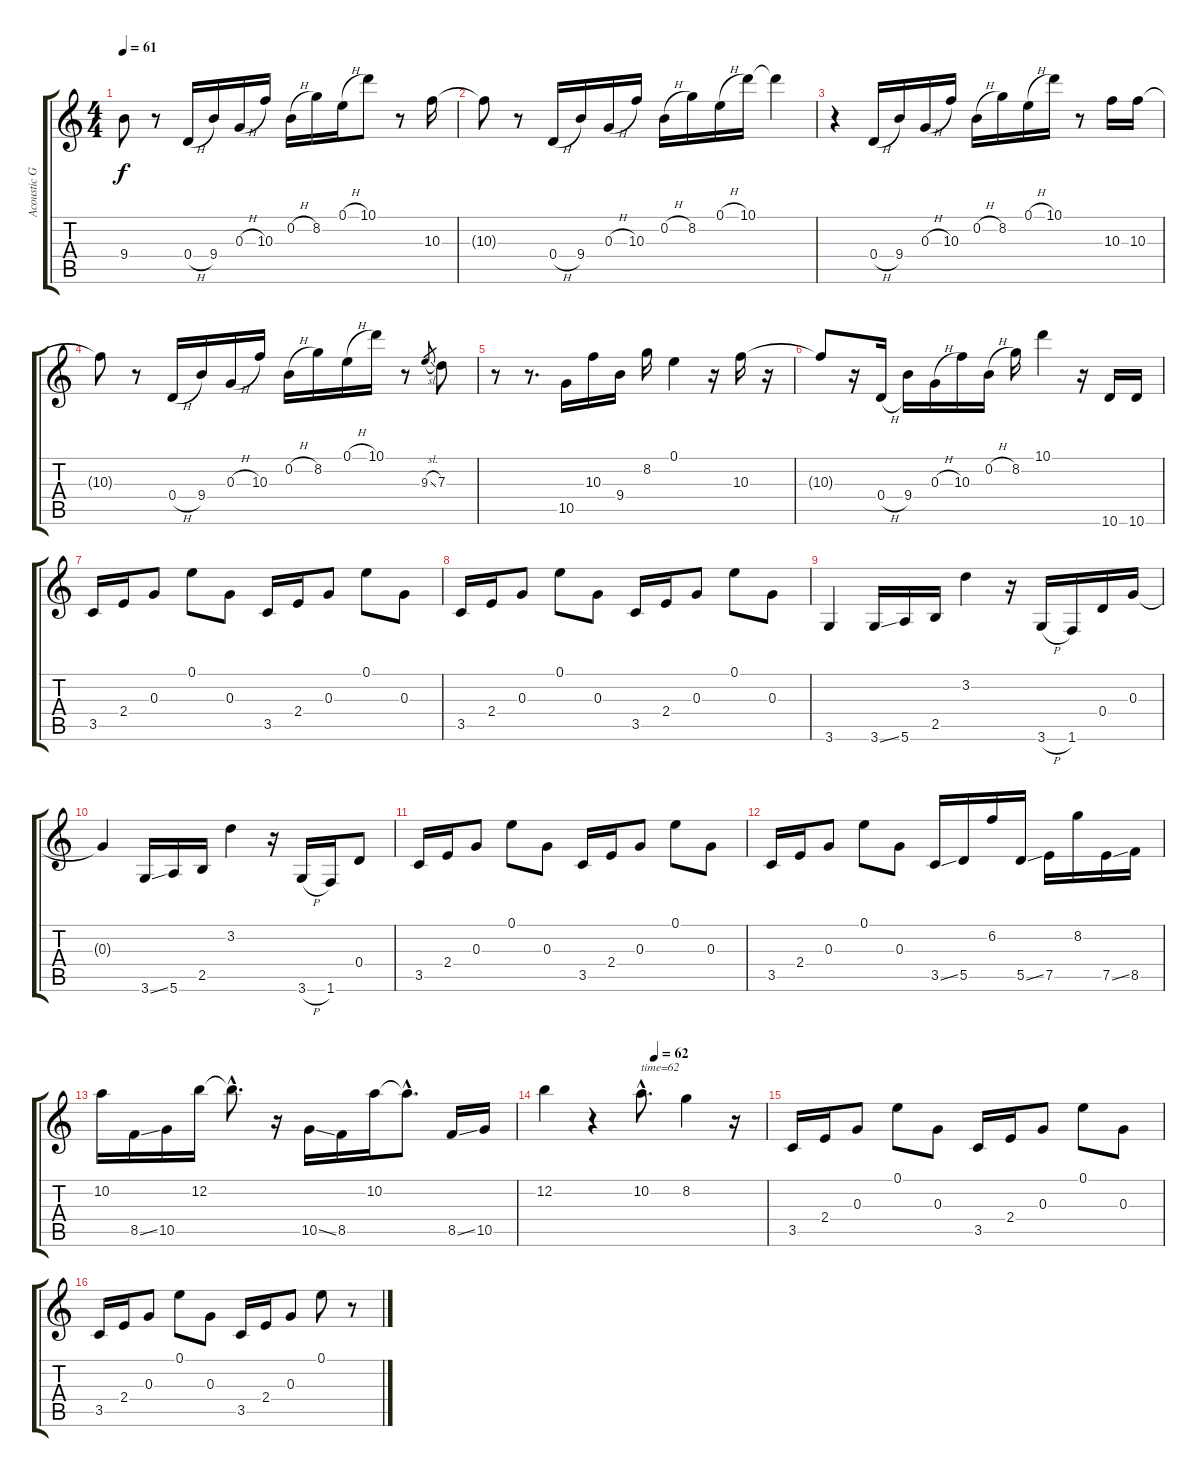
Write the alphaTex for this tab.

\track ("Acoustic Guitar" "Acoustic G") {instrument acousticguitarsteel}
\staff {score tabs}
\tuning (E4 B3 G3 D3 A2 E2) {hide}
\ts (4 4)
\tempo 61
\clef g2
\ks c
9.4{t}.8{dy f} r.8 0.4{h}.16 9.4.16 0.3{h}.16 10.3.16 0.2{h}.16 8.2.16 0.1{h}.16 10.1.8 r.8 10.3.16 |
10.3{t}.8 r.8 0.4{h}.16 9.4.16 0.3{h}.16 10.3.16 0.2{h}.16 8.2.16 0.1{h}.16 10.1.16 10.1{t}.4 |
r.4 0.4{h}.16 9.4.16 0.3{h}.16 10.3.16 0.2{h}.16 8.2.16 0.1{h}.16 10.1.16 r.8 10.3.16 10.3.16 |
10.3{t}.8 r.8 0.4{h}.16 9.4.16 0.3{h}.16 10.3.16 0.2{h}.16 8.2.16 0.1{h}.16 10.1.16 r.8 9.3{sl}.8{gr} 7.3.8 |
r.8 r.8{d} 10.5.16 10.3.16 9.4.16 8.2.16 0.1.4 r.16 10.3.16 r.16 |
10.3{t}.8 r.16 0.4{h}.16 9.4.16 0.3{h}.16 10.3.16 0.2{h}.16 8.2.16 10.1.4 r.16 10.6.16 10.6.16 |
3.5.16 2.4.16 0.3.8 0.1.8 0.3.8 3.5.16 2.4.16 0.3.8 0.1.8 0.3.8 |
3.5.16 2.4.16 0.3.8 0.1.8 0.3.8 3.5.16 2.4.16 0.3.8 0.1.8 0.3.8 |
3.6.4 3.6{ss}.16 5.6.16 2.5.16 3.2.4 r.16 3.6{h}.16 1.6.16 0.4.16 0.3.16 |
0.3{t}.4 3.6{ss}.16 5.6.16 2.5.16 3.2.4 r.16 3.6{h}.16 1.6.16 0.4.8 |
3.5.16 2.4.16 0.3.8 0.1.8 0.3.8 3.5.16 2.4.16 0.3.8 0.1.8 0.3.8 |
3.5.16 2.4.16 0.3.8 0.1.8 0.3.8 3.5{ss}.16 5.5.16 6.2.16 5.5{ss}.16 7.5.16 8.2.16 7.5{ss}.16 8.5.16 |
10.2.16 8.5{ss}.16 10.5.16 12.2.16 12.2{hac t}.8{d} r.16 10.5{ss}.16 8.5.16 10.2.16 10.2{hac t}.8{d} 8.5{ss}.16 10.5.16 |
\tempo (62 0.5)
12.2.4 r.4 10.2{hac}.8{d txt "time=62"} 8.2.4 r.16 |
3.5.16 2.4.16 0.3.8 0.1.8 0.3.8 3.5.16 2.4.16 0.3.8 0.1.8 0.3.8 |
3.5.16 2.4.16 0.3.8 0.1.8 0.3.8 3.5.16 2.4.16 0.3.8 0.1.8 r.8
